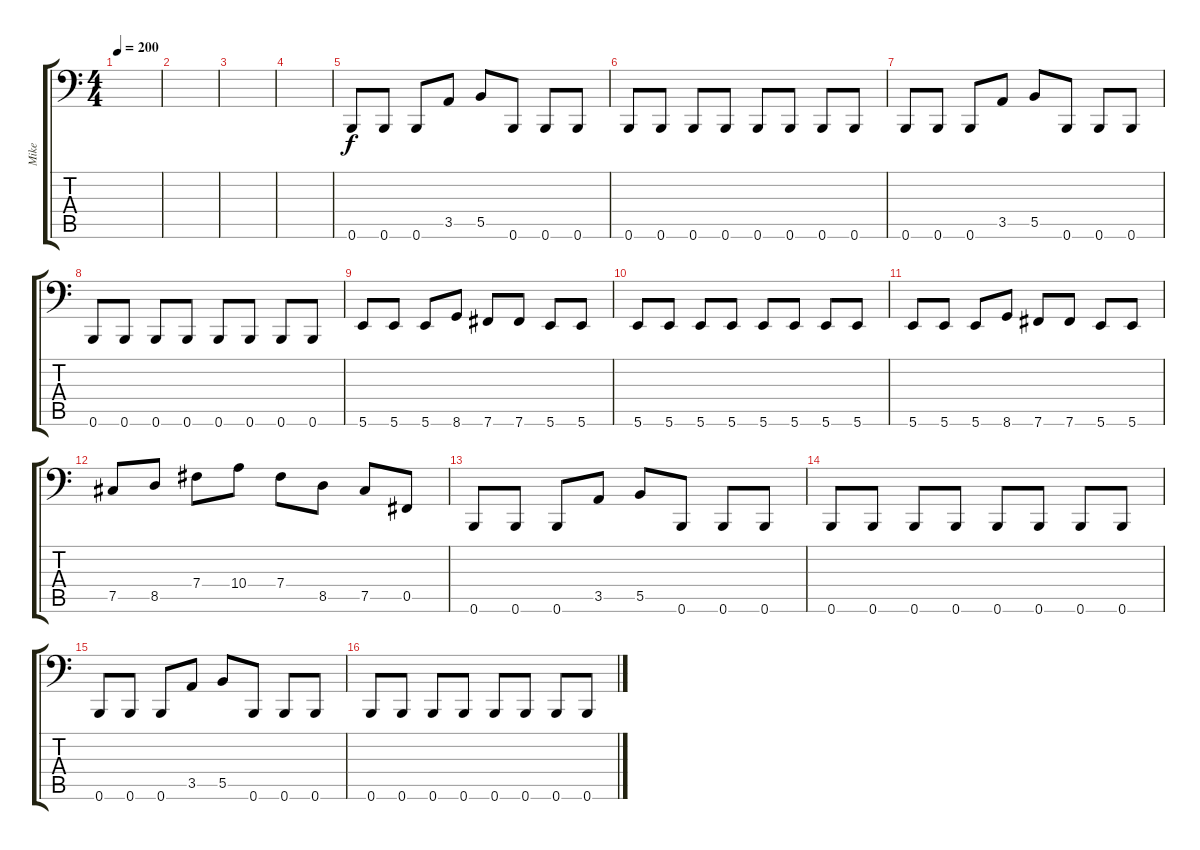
\track ("Mike" "Mike") {instrument electricbassfinger}
\staff {score tabs}
\tuning (Db3 Ab2 E2 B1 Gb1 B0) {hide}
\ts (4 4)
\tempo 200
\clef f4
\ks c
|
|
|
|
0.6.8 0.6.8 0.6.8 3.5.8 5.5.8 0.6.8 0.6.8 0.6.8 |
0.6.8 0.6.8 0.6.8 0.6.8 0.6.8 0.6.8 0.6.8 0.6.8 |
0.6.8 0.6.8 0.6.8 3.5.8 5.5.8 0.6.8 0.6.8 0.6.8 |
0.6.8 0.6.8 0.6.8 0.6.8 0.6.8 0.6.8 0.6.8 0.6.8 |
5.6.8 5.6.8 5.6.8 8.6.8 7.6.8 7.6.8 5.6.8 5.6.8 |
5.6.8 5.6.8 5.6.8 5.6.8 5.6.8 5.6.8 5.6.8 5.6.8 |
5.6.8 5.6.8 5.6.8 8.6.8 7.6.8 7.6.8 5.6.8 5.6.8 |
7.5.8 8.5.8 7.4.8 10.4.8 7.4.8 8.5.8 7.5.8 0.5.8 |
0.6.8 0.6.8 0.6.8 3.5.8 5.5.8 0.6.8 0.6.8 0.6.8 |
0.6.8 0.6.8 0.6.8 0.6.8 0.6.8 0.6.8 0.6.8 0.6.8 |
0.6.8 0.6.8 0.6.8 3.5.8 5.5.8 0.6.8 0.6.8 0.6.8 |
0.6.8 0.6.8 0.6.8 0.6.8 0.6.8 0.6.8 0.6.8 0.6.8
